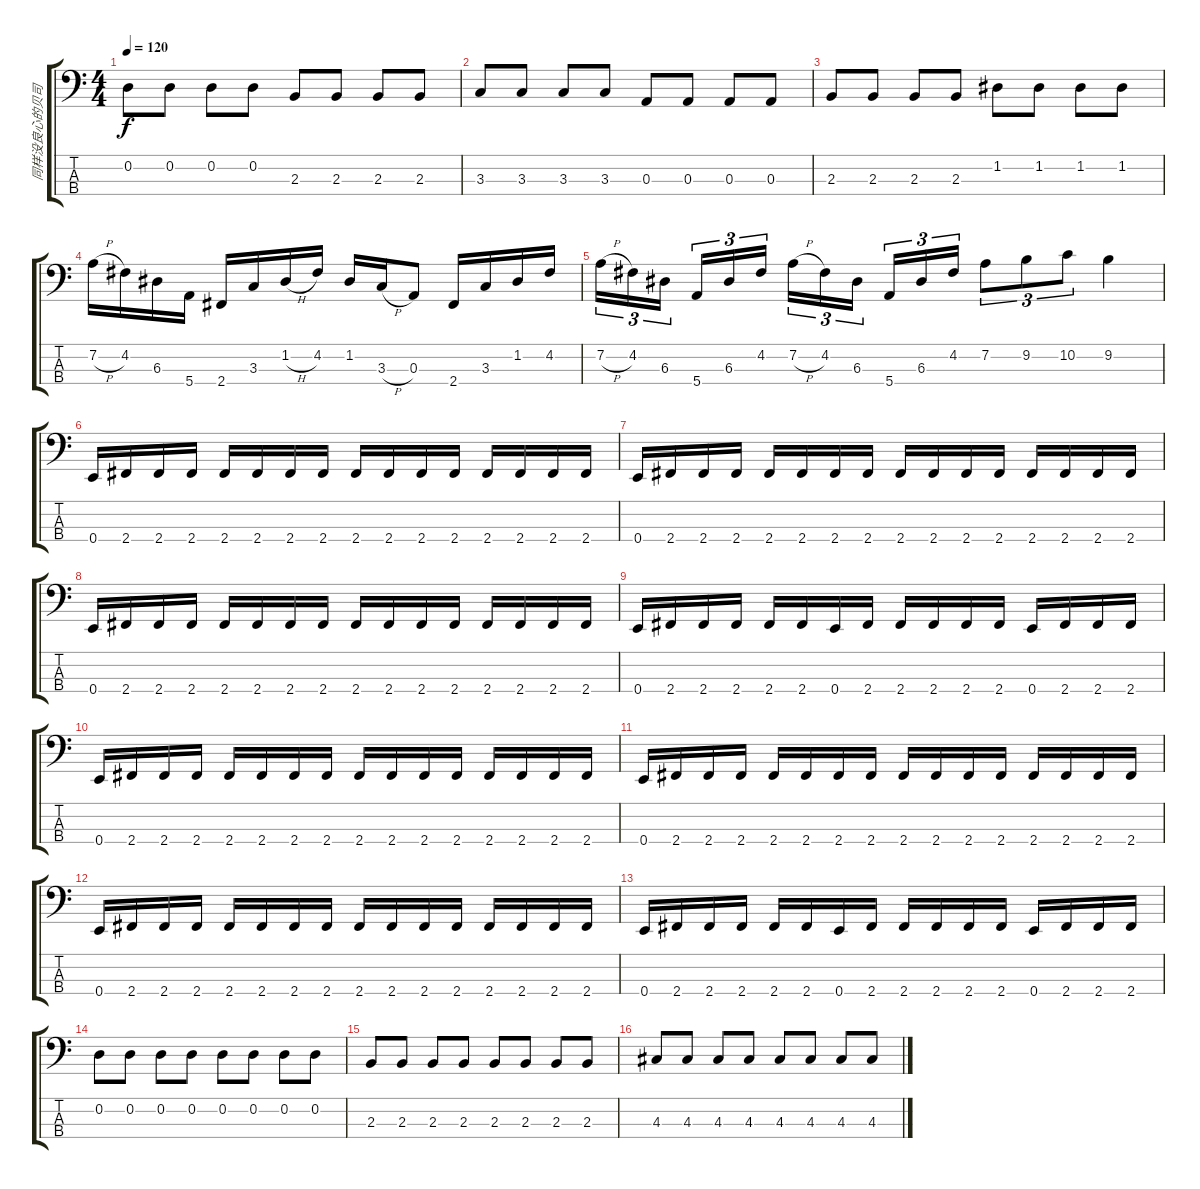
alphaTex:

\track ("同样没良心的贝司" "同样没良心的贝司") {instrument electricbassfinger}
\staff {score tabs}
\tuning (G2 D2 A1 E1) {hide}
\ts (4 4)
\tempo 120
\clef f4
\ks c
0.2.8{dy f} 0.2.8 0.2.8 0.2.8 2.3.8 2.3.8 2.3.8 2.3.8 |
3.3.8 3.3.8 3.3.8 3.3.8 0.3.8 0.3.8 0.3.8 0.3.8 |
2.3.8 2.3.8 2.3.8 2.3.8 1.2.8 1.2.8 1.2.8 1.2.8 |
7.2{h}.16 4.2.16 6.3.16 5.4.16 2.4.16 3.3.16 1.2{h}.16 4.2.16 1.2.16 3.3{h}.16 0.3.8 2.4.16 3.3.16 1.2.16 4.2.16 |
7.2{h}.16{tu (3 2)} 4.2.16{tu (3 2)} 6.3.16{tu (3 2) beam splitsecondary} 5.4.16{tu (3 2)} 6.3.16{tu (3 2)} 4.2.16{tu (3 2)} 7.2{h}.16{tu (3 2)} 4.2.16{tu (3 2)} 6.3.16{tu (3 2) beam splitsecondary} 5.4.16{tu (3 2)} 6.3.16{tu (3 2)} 4.2.16{tu (3 2)} 7.2.8{tu (3 2)} 9.2.8{tu (3 2)} 10.2.8{tu (3 2)} 9.2.4 |
0.4.16 2.4.16 2.4.16 2.4.16 2.4.16 2.4.16 2.4.16 2.4.16 2.4.16 2.4.16 2.4.16 2.4.16 2.4.16 2.4.16 2.4.16 2.4.16 |
0.4.16 2.4.16 2.4.16 2.4.16 2.4.16 2.4.16 2.4.16 2.4.16 2.4.16 2.4.16 2.4.16 2.4.16 2.4.16 2.4.16 2.4.16 2.4.16 |
0.4.16 2.4.16 2.4.16 2.4.16 2.4.16 2.4.16 2.4.16 2.4.16 2.4.16 2.4.16 2.4.16 2.4.16 2.4.16 2.4.16 2.4.16 2.4.16 |
0.4.16 2.4.16 2.4.16 2.4.16 2.4.16 2.4.16 0.4.16 2.4.16 2.4.16 2.4.16 2.4.16 2.4.16 0.4.16 2.4.16 2.4.16 2.4.16 |
0.4.16 2.4.16 2.4.16 2.4.16 2.4.16 2.4.16 2.4.16 2.4.16 2.4.16 2.4.16 2.4.16 2.4.16 2.4.16 2.4.16 2.4.16 2.4.16 |
0.4.16 2.4.16 2.4.16 2.4.16 2.4.16 2.4.16 2.4.16 2.4.16 2.4.16 2.4.16 2.4.16 2.4.16 2.4.16 2.4.16 2.4.16 2.4.16 |
0.4.16 2.4.16 2.4.16 2.4.16 2.4.16 2.4.16 2.4.16 2.4.16 2.4.16 2.4.16 2.4.16 2.4.16 2.4.16 2.4.16 2.4.16 2.4.16 |
0.4.16 2.4.16 2.4.16 2.4.16 2.4.16 2.4.16 0.4.16 2.4.16 2.4.16 2.4.16 2.4.16 2.4.16 0.4.16 2.4.16 2.4.16 2.4.16 |
0.2.8 0.2.8 0.2.8 0.2.8 0.2.8 0.2.8 0.2.8 0.2.8 |
2.3.8 2.3.8 2.3.8 2.3.8 2.3.8 2.3.8 2.3.8 2.3.8 |
4.3.8 4.3.8 4.3.8 4.3.8 4.3.8 4.3.8 4.3.8 4.3.8
